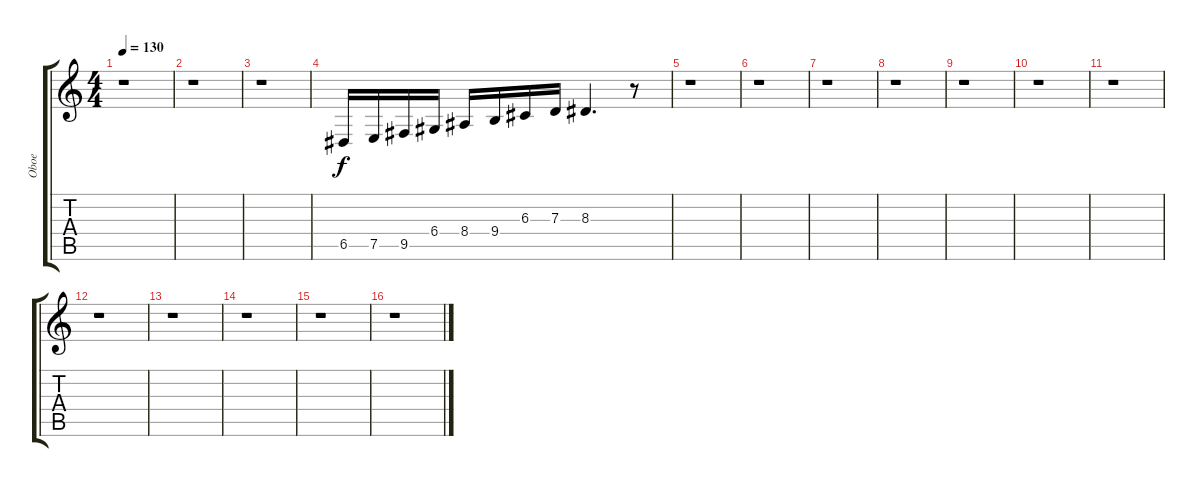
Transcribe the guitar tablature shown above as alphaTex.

\track ("Oboe" "Oboe") {instrument oboe}
\staff {score tabs}
\tuning (E4 B3 G3 D3 A2 E2) {hide}
\ts (4 4)
\tempo 130
\clef g2
\ks c
r.1{dy f} |
r.1 |
r.1 |
6.5.16 7.5.16 9.5.16 6.4.16 8.4.16 9.4.16 6.3.16 7.3.16 8.3.4{d} r.8 |
r.1 |
r.1 |
r.1 |
r.1 |
r.1 |
r.1 |
r.1 |
r.1 |
r.1 |
r.1 |
r.1 |
r.1
